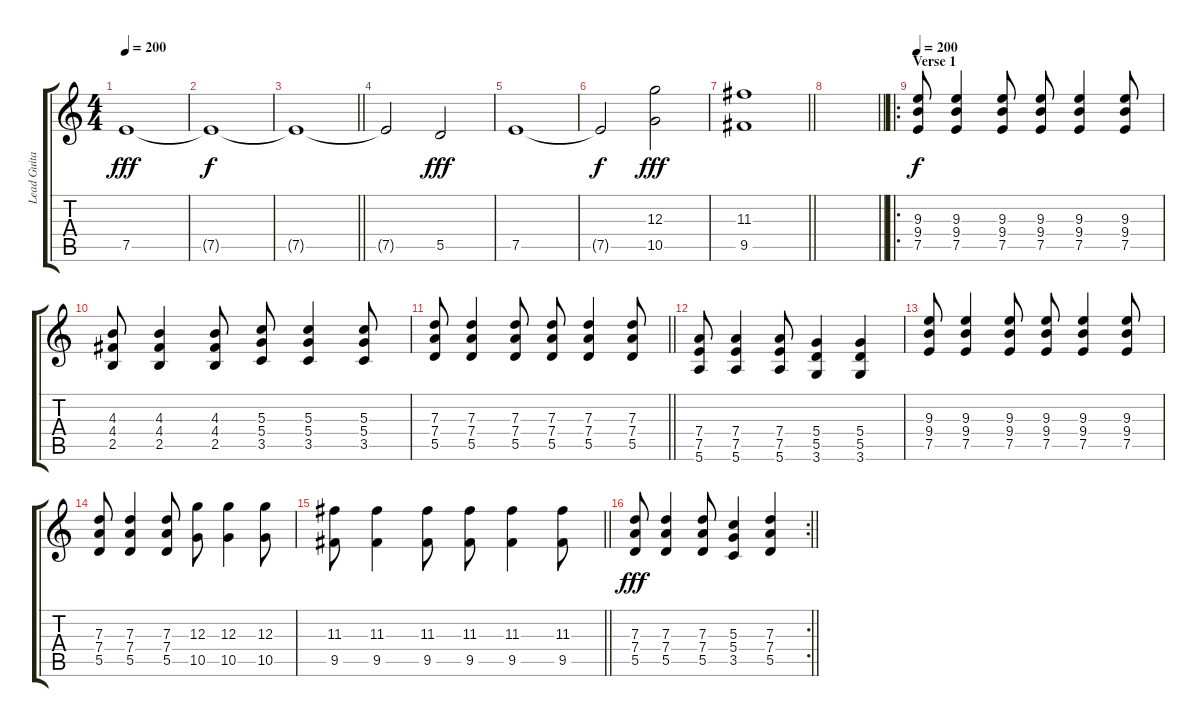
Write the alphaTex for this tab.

\track ("Lead Guitar" "Lead Guita") {instrument distortionguitar}
\staff {score tabs}
\tuning (E4 B3 G3 D3 A2 E2) {hide}
\ts (4 4)
\tempo 200
\clef g2
\ks c
7.5.1{dy fff} |
7.5{t}.1{dy f} |
\barLineRight lightlight
7.5{t}.1 |
7.5{t}.2 5.5.2{dy fff} |
7.5.1 |
7.5{t}.2{dy f} (12.3 10.5).2{dy fff} |
\barLineRight lightlight
(11.3 9.5).1 |
\barLineRight lightlight
|
\ro
\section ("" "Verse 1")
\tempo 200
(9.3 9.4 7.5).8{dy f} (9.3 9.4 7.5).4 (9.3 9.4 7.5).8 (9.3 9.4 7.5).8 (9.3 9.4 7.5).4 (9.3 9.4 7.5).8 |
(4.3 4.4 2.5).8 (4.3 4.4 2.5).4 (4.3 4.4 2.5).8 (5.3 5.4 3.5).8 (5.3 5.4 3.5).4 (5.3 5.4 3.5).8 |
\barLineRight lightlight
(7.3 7.4 5.5).8 (7.3 7.4 5.5).4 (7.3 7.4 5.5).8 (7.3 7.4 5.5).8 (7.3 7.4 5.5).4 (7.3 7.4 5.5).8 |
(7.4 7.5 5.6).8 (7.4 7.5 5.6).4 (7.4 7.5 5.6).8 (5.4 5.5 3.6).4 (5.4 5.5 3.6).4 |
(9.3 9.4 7.5).8 (9.3 9.4 7.5).4 (9.3 9.4 7.5).8 (9.3 9.4 7.5).8 (9.3 9.4 7.5).4 (9.3 9.4 7.5).8 |
(7.3 7.4 5.5).8 (7.3 7.4 5.5).4 (7.3 7.4 5.5).8 (12.3 10.5).8 (12.3 10.5).4 (12.3 10.5).8 |
\barLineRight lightlight
(11.3 9.5).8 (11.3 9.5).4 (11.3 9.5).8 (11.3 9.5).8 (11.3 9.5).4 (11.3 9.5).8 |
\rc 2
\barLineRight lightlight
(7.3 7.4 5.5).8{dy fff} (7.3 7.4 5.5).4 (7.3 7.4 5.5).8 (5.3 5.4 3.5).4 (7.3 7.4 5.5).4
